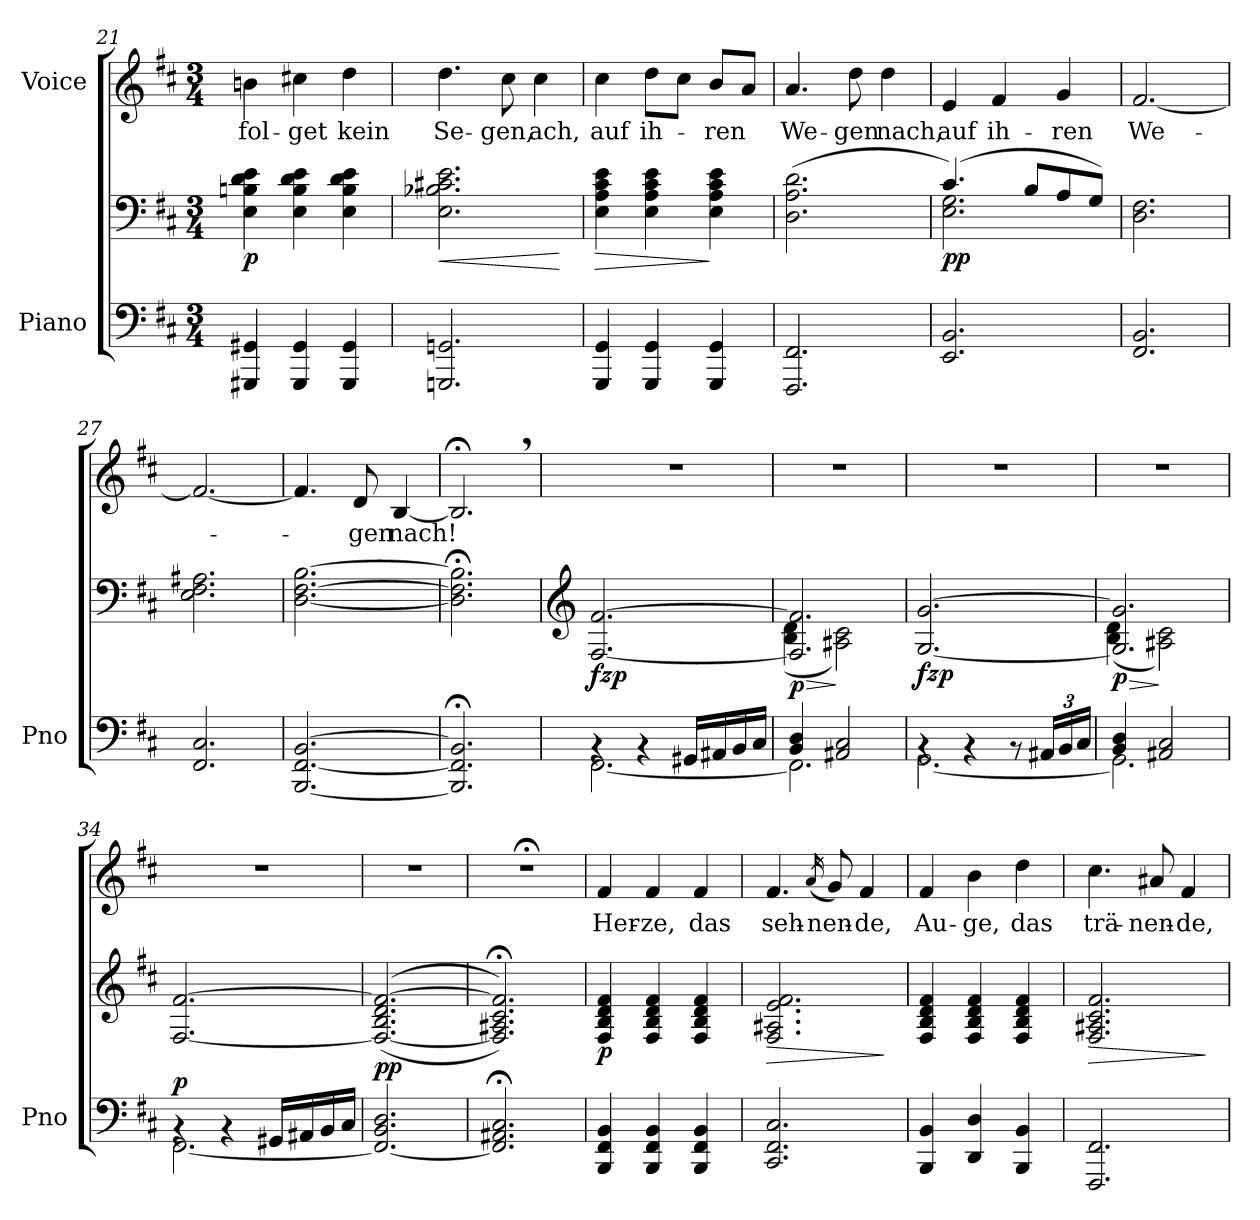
**kern	**kern	**dynam	**kern	**text
*part2	*part2	*part2	*part1	*part1
*staff3	*staff2	*staff2/3	*staff1	*staff1
*I"Piano	*	*	*I"Voice	*
*I'Pno	*	*	*	*
*clefF4	*clefF4	*	*clefG2	*
*k[f#c#]	*k[f#c#]	*	*k[f#c#]	*
*M3/4	*M3/4	*	*M3/4	*
=21	=21	=21	=21	=21
!	!	!LO:DY:b	!	!LO:LY:b
4GGG#X/ 4GG#X/	4E\ 4Bn\ 4d\ 4e\	p	4bn\	fol-
!	!	!	!	!LO:LY:b
4GGG#/ 4GG#/	4E\ 4B\ 4d\ 4e\	.	4cc#X\	-get
!	!	!	!	!LO:LY:b
4GGG#/ 4GG#/	4E\ 4B\ 4d\ 4e\	.	4dd\	kein
=22	=22	=22	=22	=22
!	!	!LO:HP:b	!	!LO:LY:b
2.GGGn/ 2.GGn/	2.E\ 2.B-X\ 2.c#X\ 2.e\	<	4.dd\	Se-
!	!	!	!	!LO:LY:b
.	.	.	8cc#\	-gen,
!	!	!	!	!LO:LY:b
.	.	.	4cc#\	ach,
.	.	[	.	.
=23	=23	=23	=23	=23
!	!	!LO:HP:b	!	!LO:LY:b
4GGG/ 4GG/	4E\ 4A\ 4c#\ 4e\	>	4cc#\	auf
!	!	!	!	!LO:LY:b
4GGG/ 4GG/	4E\ 4A\ 4c#\ 4e\	.	8dd\L	ih-
.	.	.	8cc#\J	.
!	!	!	!	!LO:LY:b
4GGG/ 4GG/	4E\ 4A\ 4c#\ 4e\	]	8b/L	-ren
.	.	.	8a/J	.
!!LO:LB:g=z
=24	=24	=24	=24	=24
!	!	!	!	!LO:LY:b
2.FFF#/ 2.FF#/	(>2.D\ 2.A\ 2.d\	.	4.a/	We-
!	!	!	!	!LO:LY:b
.	.	.	8dd\	-gen
!	!	!	!	!LO:LY:b
.	.	.	4dd\	nach,
=25	=25	=25	=25	=25
*	*^	*	*	*
!	!	!	!LO:DY:b	!	!LO:LY:b
2.EE/ 2.BB/	(>4.c#/)	2.E\ 2.G\	pp	4e/	auf
!	!	!	!	!	!LO:LY:b
.	.	.	.	4f#/	ih-
.	8B/L	.	.	.	.
!	!	!	!	!	!LO:LY:b
.	8A/	.	.	4g/	-ren
.	8G/J)	.	.	.	.
*	*v	*v	*	*	*
=26	=26	=26	=26	=26
!	!	!	!	!LO:LY:b
2.FF#/ 2.BB/	2.D\ 2.F#\	.	[2.f#/	We-
=27	=27	=27	=27	=27
2.FF#/ 2.C#/	2.E\ 2.F#\ 2.A#X\	.	2.f#/_	.
=28	=28	=28	=28	=28
[2.BBB/ [2.FF#/ [2.BB/	[2.D\ [2.F#\ [2.B\	.	4.f#/]	.
!	!	!	!	!LO:LY:b
.	.	.	8d/	-gen
!	!	!	!	!LO:LY:b
.	.	.	[4B/	nach!
=29	=29	=29	=29	=29
2.BBB/];< 2.FF#/];< 2.BB/];<	2.D\];< 2.F#\];< 2.B\];<	.	2.B;<,/]	.
=30	=30	=30	=30	=30
*	*clefG2	*	*	*
*^	*	*	*	*
!	!	!	!LO:DY:b	!	!
!	!	!	!LO:DY:n=1:b	!	!
4rBB	[2.FF#\	[2.F#/ [2.f#/	fz p	2.r	.
4rBB	.	.	.	.	.
16GG#X/LL	.	.	.	.	.
16AA#X/	.	.	.	.	.
16BB/	.	.	.	.	.
16C#/JJ	.	.	.	.	.
=31	=31	=31	=31	=31	=31
!	!	!	!LO:HP:b	!	!
*	*	*^	*	*	*
!	!	!	!	!LO:DY:n=1:b	!	!
4BB/ 4D/	2.FF#\]	2.F#/] 2.f#/]	(<4B\ 4d\	> p	2.r	.
2AA#X/ 2C#/	.	.	2A#X\ 2c#\)	]	.	.
=32	=32	=32	=32	=32	=32	=32
!	!	!	!	!LO:DY:b	!	!
!	!	!	!	!LO:DY:n=1:b	!	!
*	*	*v	*v	*	*	*
4rBB	[2.GG\	[2.G/ [2.g/	fz p	2.r	.
4rBB	.	.	.	.	.
8rBB	.	.	.	.	.
*Xbrackettup	*	*	*	*	*
24AA#X/LL	.	.	.	.	.
24BB/	.	.	.	.	.
24C#/JJ	.	.	.	.	.
!!LO:PB:g=z
=33	=33	=33	=33	=33	=33
!	!	!	!LO:HP:b	!	!
*	*	*^	*	*	*
!	!	!	!	!LO:DY:n=1:b	!	!
4BB/ 4D/	2.GG\]	2.G/] 2.g/]	(<4B\ 4d\	> p	2.r	.
2AA#X/ 2C#/	.	.	2A#X\ 2c#\)	]	.	.
=34	=34	=34	=34	=34	=34	=34
!	!	!	!	!LO:DY:a=2	!	!
*	*	*v	*v	*	*	*
4rBB	[2.FF#\	[2.F#/ [2.f#/	p	2.r	.
4rBB	.	.	.	.	.
16GG#X/LL	.	.	.	.	.
16AA#X/	.	.	.	.	.
16BB/	.	.	.	.	.
16C#/JJ	.	.	.	.	.
*v	*v	*	*	*	*
=35	=35	=35	=35	=35
!	!	!LO:DY:b	!	!
2.FF#/_ 2.BB/ 2.D/	(>(>2.F#/_ 2.B/ 2.d/ 2.f#/_	pp	2.r	.
=36	=36	=36	=36	=36
2.FF#/];< 2.AA#X/;< 2.C#/;<	2.F#/];< 2.A#X/;< 2.c#/;< 2.f#/];<))	.	2.r;<	.
=37	=37	=37	=37	=37
!	!	!LO:DY:b	!	!LO:LY:b
4BBB/ 4FF#/ 4BB/	4F#/ 4B/ 4d/ 4f#/	p	4f#/	Her-
!	!	!	!	!LO:LY:b
4BBB/ 4FF#/ 4BB/	4F#/ 4B/ 4d/ 4f#/	.	4f#/	-ze,
!	!	!	!	!LO:LY:b
4BBB/ 4FF#/ 4BB/	4F#/ 4B/ 4d/ 4f#/	.	4f#/	das
=38	=38	=38	=38	=38
!	!	!LO:HP:b	!	!LO:LY:b
2.CC#/ 2.FF#/ 2.C#/	2.F#/ 2.A#X/ 2.e/ 2.f#/	>	4.f#/	seh-
.	.	.	(<16qa/	.
!	!	!	!	!LO:LY:b
.	.	.	8g/)	-nen-
!	!	!	!	!LO:LY:b
.	.	.	4f#/	-de,
.	.	]	.	.
=39	=39	=39	=39	=39
!	!	!	!	!LO:LY:b
4BBB/ 4BB/	4F#/ 4B/ 4d/ 4f#/	.	4f#/	Au-
!	!	!	!	!LO:LY:b
4DD/ 4D/	4F#/ 4B/ 4d/ 4f#/	.	4b\	-ge,
!	!	!	!	!LO:LY:b
4BBB/ 4BB/	4F#/ 4B/ 4d/ 4f#/	.	4dd\	das
=40	=40	=40	=40	=40
!	!	!LO:HP:b	!	!LO:LY:b
2.FFF#/ 2.FF#/	2.F#/ 2.A#X/ 2.c#/ 2.f#/	>	4.cc#\	trä-
!	!	!	!	!LO:LY:b
.	.	.	8a#X/	-nen-
!	!	!	!	!LO:LY:b
.	.	.	4f#/	-de,
.	.	]	.	.
=	=	=	=	=
*-	*-	*-	*-	*-
